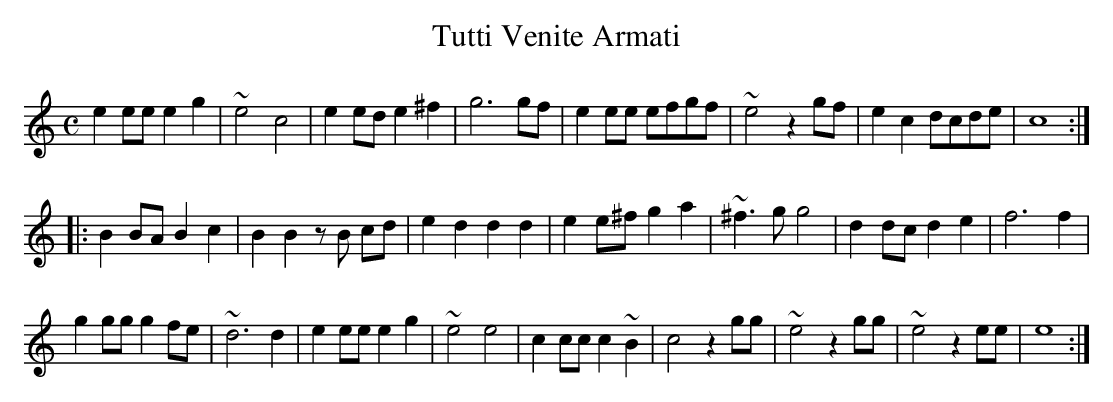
X:1
T:Tutti Venite Armati
M:C
K:Cmaj
e2eee2g2|~e4c4|e2ede2^f2|g6gf|e2ee efgf|~e4z2gf|e2c2dcde|c8:|
|:B2BAB2c2|B2B2zB cd|e2d2d2d2|e2e^fg2a2|~^f3gg4|d2dcd2e2|f6f2|
g2ggg2fe|~d6d2|e2eee2g2|~e4e4|c2ccc2~B2|c4z2gg|~e4z2gg|~e4z2ee|e8:|
